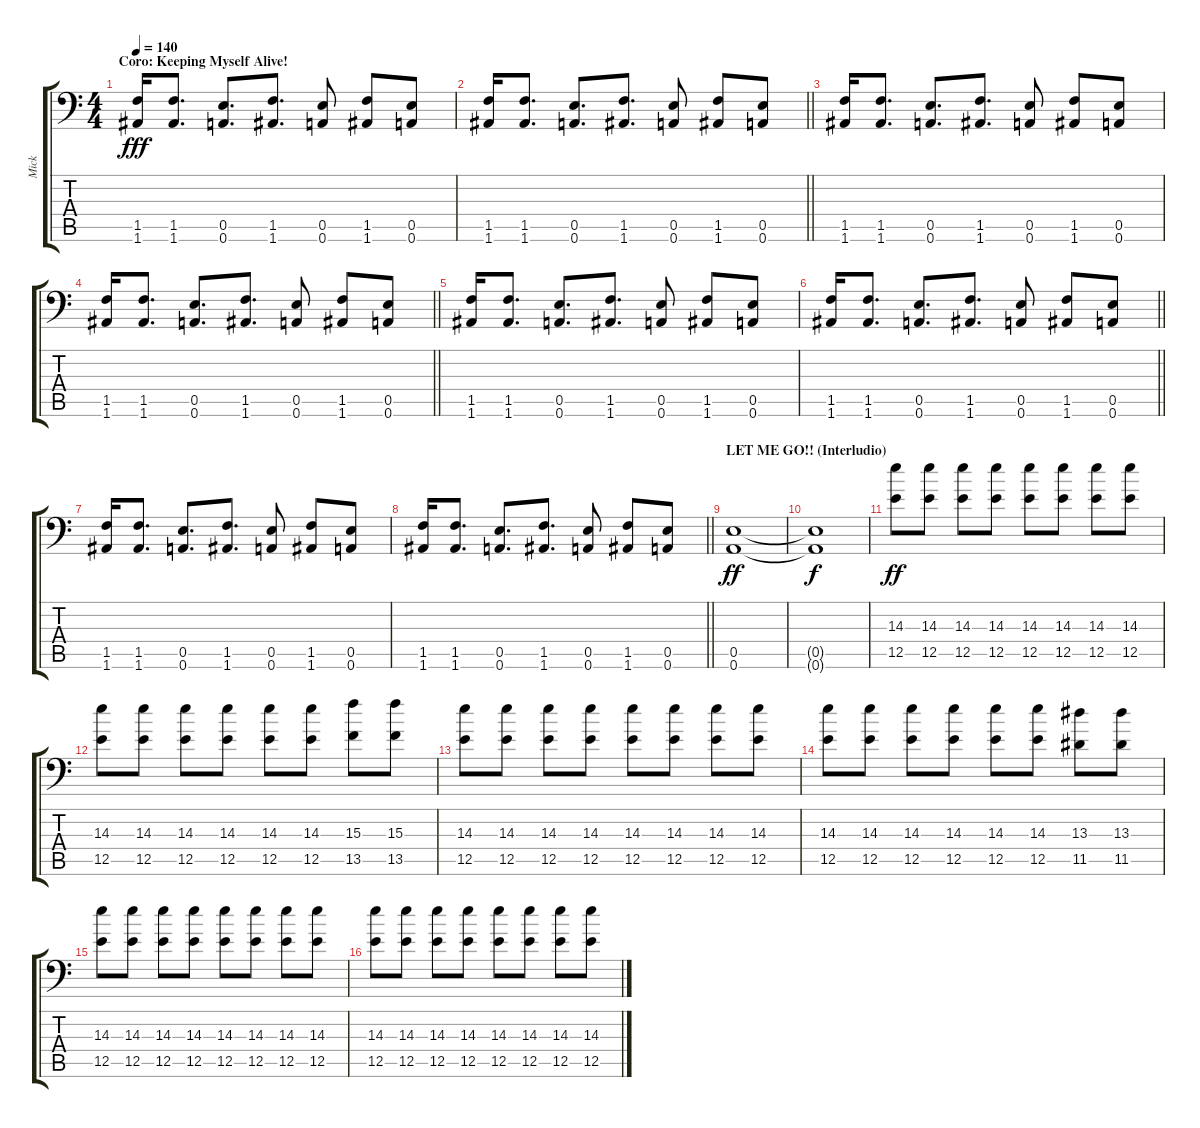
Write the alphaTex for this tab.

\track ("Mick" "Mick") {instrument distortionguitar}
\staff {score tabs}
\tuning (B3 G3 D3 A2 E2 A1) {hide}
\ts (4 4)
\section ("" "Coro: Keeping Myself Alive! ")
\tempo 140
\clef f4
\ks c
(1.5 1.6).16{dy fff} (1.5 1.6).8{d} (0.5 0.6).8{d} (1.5 1.6).8{d} (0.5 0.6).8 (1.5 1.6).8 (0.5 0.6).8 |
\barLineRight lightlight
(1.5 1.6).16 (1.5 1.6).8{d} (0.5 0.6).8{d} (1.5 1.6).8{d} (0.5 0.6).8 (1.5 1.6).8 (0.5 0.6).8 |
(1.5 1.6).16 (1.5 1.6).8{d} (0.5 0.6).8{d} (1.5 1.6).8{d} (0.5 0.6).8 (1.5 1.6).8 (0.5 0.6).8 |
\barLineRight lightlight
(1.5 1.6).16 (1.5 1.6).8{d} (0.5 0.6).8{d} (1.5 1.6).8{d} (0.5 0.6).8 (1.5 1.6).8 (0.5 0.6).8 |
(1.5 1.6).16 (1.5 1.6).8{d} (0.5 0.6).8{d} (1.5 1.6).8{d} (0.5 0.6).8 (1.5 1.6).8 (0.5 0.6).8 |
\barLineRight lightlight
(1.5 1.6).16 (1.5 1.6).8{d} (0.5 0.6).8{d} (1.5 1.6).8{d} (0.5 0.6).8 (1.5 1.6).8 (0.5 0.6).8 |
(1.5 1.6).16 (1.5 1.6).8{d} (0.5 0.6).8{d} (1.5 1.6).8{d} (0.5 0.6).8 (1.5 1.6).8 (0.5 0.6).8 |
\barLineRight lightlight
(1.5 1.6).16 (1.5 1.6).8{d} (0.5 0.6).8{d} (1.5 1.6).8{d} (0.5 0.6).8 (1.5 1.6).8 (0.5 0.6).8 |
\section ("" "LET ME GO!! (Interludio)")
(0.5 0.6).1{dy ff} |
(0.5{t} 0.6{t}).1{dy f} |
(14.3 12.5).8{dy ff balance 8} (14.3 12.5).8 (14.3 12.5).8 (14.3 12.5).8 (14.3 12.5).8 (14.3 12.5).8 (14.3 12.5).8 (14.3 12.5).8 |
(14.3 12.5).8 (14.3 12.5).8 (14.3 12.5).8 (14.3 12.5).8 (14.3 12.5).8 (14.3 12.5).8 (15.3 13.5).8 (15.3 13.5).8 |
(14.3 12.5).8 (14.3 12.5).8 (14.3 12.5).8 (14.3 12.5).8 (14.3 12.5).8 (14.3 12.5).8 (14.3 12.5).8 (14.3 12.5).8 |
(14.3 12.5).8 (14.3 12.5).8 (14.3 12.5).8 (14.3 12.5).8 (14.3 12.5).8 (14.3 12.5).8 (13.3 11.5).8 (13.3 11.5).8 |
(14.3 12.5).8 (14.3 12.5).8 (14.3 12.5).8 (14.3 12.5).8 (14.3 12.5).8 (14.3 12.5).8 (14.3 12.5).8 (14.3 12.5).8 |
(14.3 12.5).8 (14.3 12.5).8 (14.3 12.5).8 (14.3 12.5).8 (14.3 12.5).8 (14.3 12.5).8 (14.3 12.5).8 (14.3 12.5).8
